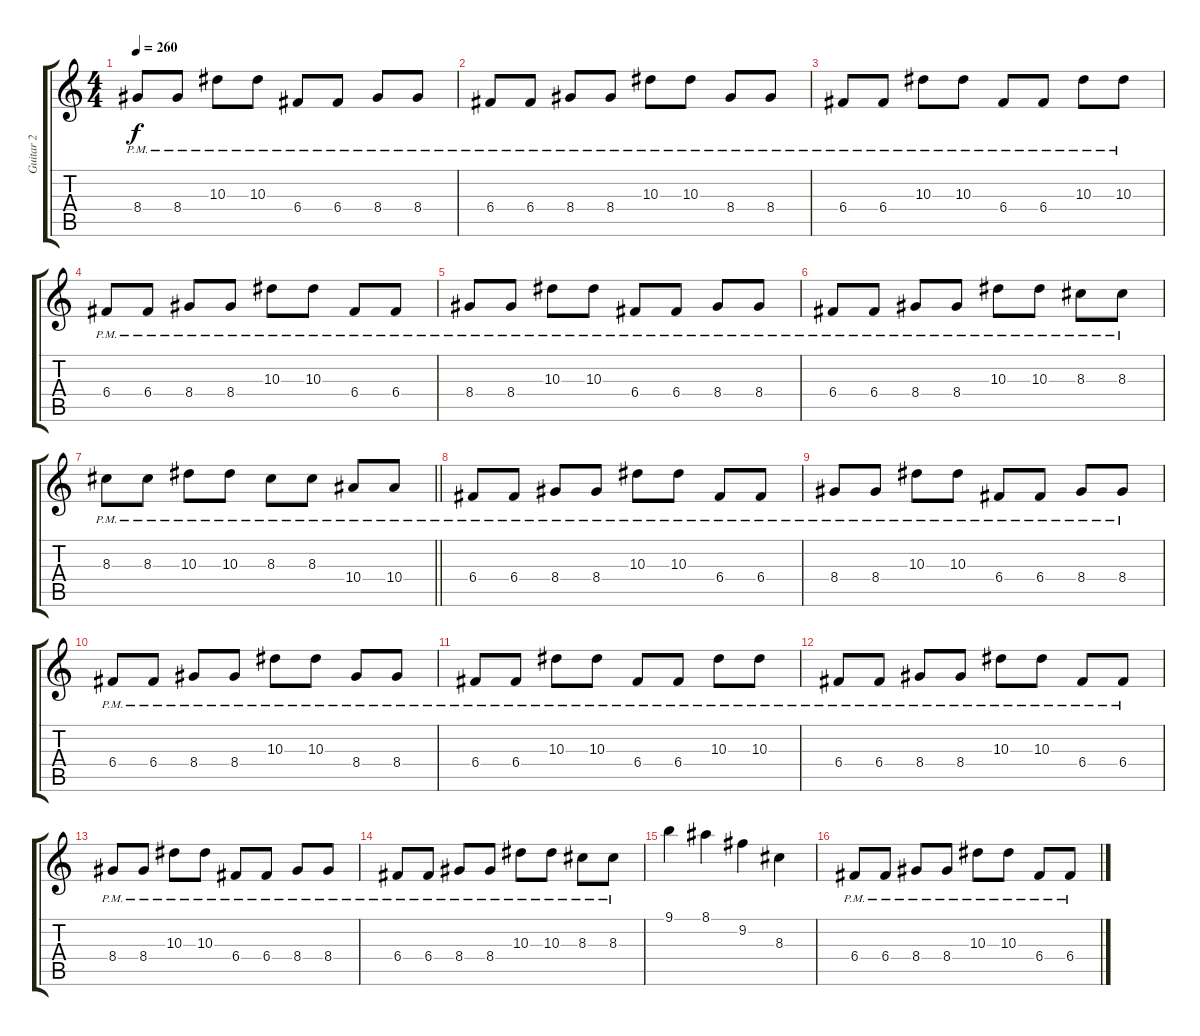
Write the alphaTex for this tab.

\track ("Guitar 2" "Guitar 2") {instrument distortionguitar}
\staff {score tabs}
\tuning (D4 A3 F3 C3 G2 C2) {hide}
\ts (4 4)
\tempo 260
\clef g2
\ks c
8.4{pm}.8{dy f} 8.4{pm}.8 10.3{pm}.8 10.3{pm}.8 6.4{pm}.8 6.4{pm}.8 8.4{pm}.8 8.4{pm}.8 |
6.4{pm}.8 6.4{pm}.8 8.4{pm}.8 8.4{pm}.8 10.3{pm}.8 10.3{pm}.8 8.4{pm}.8 8.4{pm}.8 |
6.4{pm}.8 6.4{pm}.8 10.3{pm}.8 10.3{pm}.8 6.4{pm}.8 6.4{pm}.8 10.3{pm}.8 10.3{pm}.8 |
6.4{pm}.8 6.4{pm}.8 8.4{pm}.8 8.4{pm}.8 10.3{pm}.8 10.3{pm}.8 6.4{pm}.8 6.4{pm}.8 |
8.4{pm}.8 8.4{pm}.8 10.3{pm}.8 10.3{pm}.8 6.4{pm}.8 6.4{pm}.8 8.4{pm}.8 8.4{pm}.8 |
6.4{pm}.8 6.4{pm}.8 8.4{pm}.8 8.4{pm}.8 10.3{pm}.8 10.3{pm}.8 8.3{pm}.8 8.3{pm}.8 |
\barLineRight lightlight
8.3{pm}.8 8.3{pm}.8 10.3{pm}.8 10.3{pm}.8 8.3{pm}.8 8.3{pm}.8 10.4{pm}.8 10.4{pm}.8 |
6.4{pm}.8{volume 10} 6.4{pm}.8 8.4{pm}.8 8.4{pm}.8 10.3{pm}.8 10.3{pm}.8 6.4{pm}.8 6.4{pm}.8 |
8.4{pm}.8 8.4{pm}.8 10.3{pm}.8 10.3{pm}.8 6.4{pm}.8 6.4{pm}.8 8.4{pm}.8 8.4{pm}.8 |
6.4{pm}.8 6.4{pm}.8 8.4{pm}.8 8.4{pm}.8 10.3{pm}.8 10.3{pm}.8 8.4{pm}.8 8.4{pm}.8 |
6.4{pm}.8 6.4{pm}.8 10.3{pm}.8 10.3{pm}.8 6.4{pm}.8 6.4{pm}.8 10.3{pm}.8 10.3{pm}.8 |
6.4{pm}.8{volume 5} 6.4{pm}.8 8.4{pm}.8 8.4{pm}.8 10.3{pm}.8 10.3{pm}.8 6.4{pm}.8 6.4{pm}.8 |
8.4{pm}.8 8.4{pm}.8 10.3{pm}.8 10.3{pm}.8 6.4{pm}.8 6.4{pm}.8 8.4{pm}.8 8.4{pm}.8 |
6.4{pm}.8 6.4{pm}.8 8.4{pm}.8 8.4{pm}.8 10.3{pm}.8 10.3{pm}.8 8.3{pm}.8 8.3{pm}.8 |
9.1.4 8.1.4 9.2.4 8.3.4 |
6.4{pm}.8{volume 3} 6.4{pm}.8 8.4{pm}.8 8.4{pm}.8 10.3{pm}.8 10.3{pm}.8 6.4{pm}.8 6.4{pm}.8
